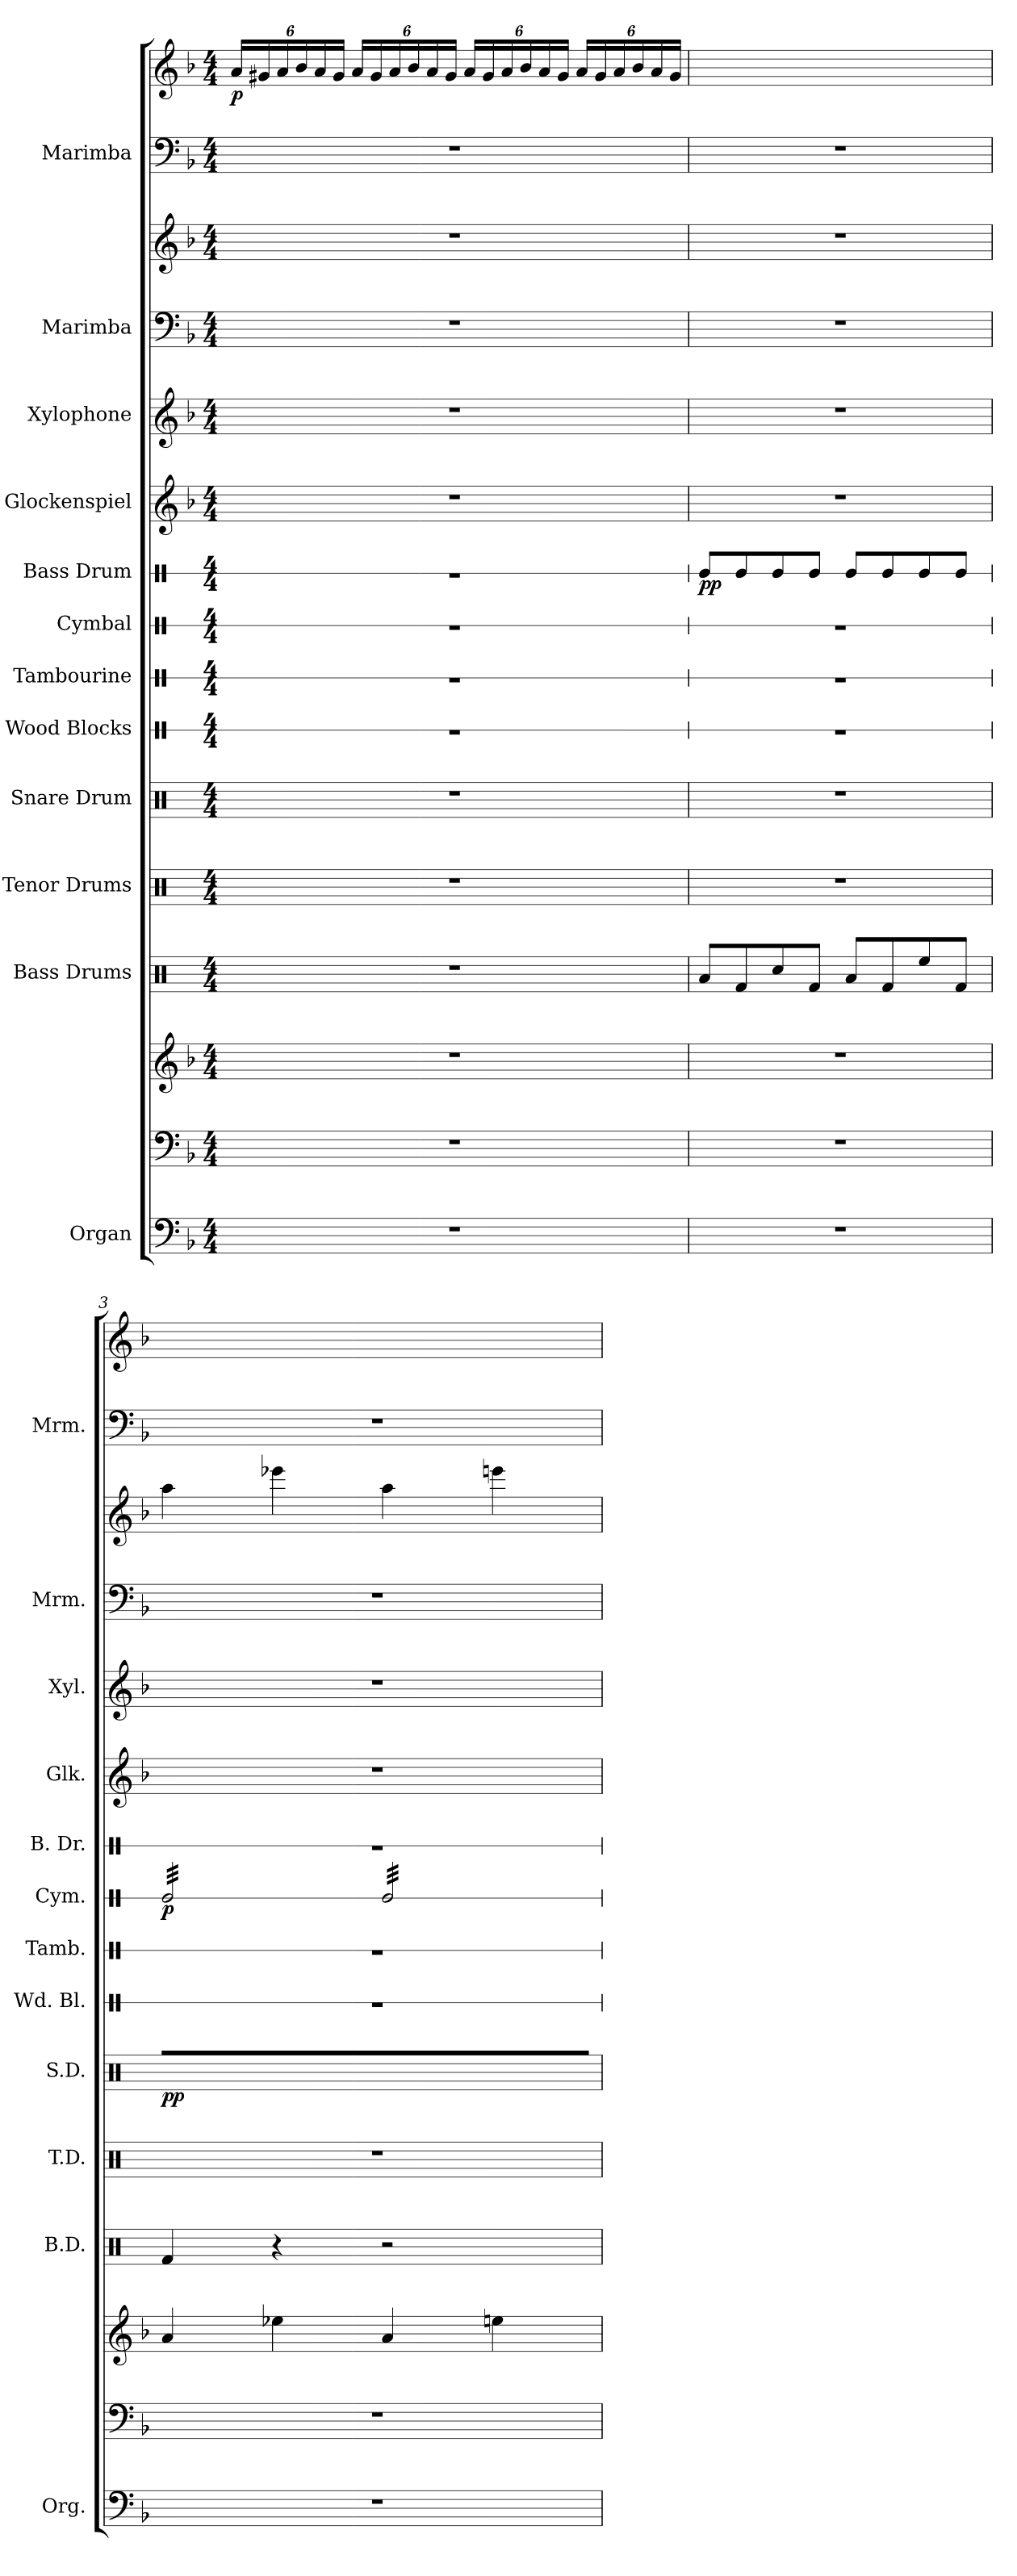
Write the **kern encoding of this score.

**kern	**kern	**kern	**kern	**kern	**kern	**dynam	**kern	**kern	**kern	**dynam	**kern	**dynam	**kern	**kern	**kern	**kern	**kern	**kern	**dynam
*part12	*part12	*part12	*part11	*part10	*part9	*part9	*part8	*part7	*part6	*part6	*part5	*part5	*part4	*part3	*part2	*part2	*part1	*part1	*part1
*staff16	*staff15	*staff14	*staff13	*staff12	*staff11	*staff11	*staff10	*staff9	*staff8	*staff8	*staff7	*staff7	*staff6	*staff5	*staff4	*staff3	*staff2	*staff1	*staff1/2
*I"Organ	*	*	*I"Bass Drums	*I"Tenor Drums	*I"Snare Drum	*	*I"Wood Blocks	*I"Tambourine	*I"Cymbal	*	*I"Bass Drum	*	*I"Glockenspiel	*I"Xylophone	*I"Marimba	*	*I"Marimba	*	*
*I'Org.	*	*	*I'B.D.	*I'T.D.	*I'S.D.	*	*I'Wd. Bl.	*I'Tamb.	*I'Cym.	*	*I'B. Dr.	*	*I'Glk.	*I'Xyl.	*I'Mrm.	*	*I'Mrm.	*	*
*	*	*	*	*	*	*	*stria1	*stria1	*stria1	*	*stria1	*	*	*	*	*	*	*	*
*clefF4	*clefF4	*clefG2	*clefX	*clefX	*clefX	*	*clefX	*clefX	*clefX	*	*clefX	*	*clefG2	*clefG2	*clefF4	*clefG2	*clefF4	*clefG2	*
*	*	*	*	*	*	*	*	*	*	*	*	*	*ITrd-14c-24	*ITrd-7c-12	*	*	*	*	*
*k[b-]	*k[b-]	*k[b-]	*k[]	*k[]	*k[]	*	*k[]	*k[]	*k[]	*	*k[]	*	*k[b-]	*k[b-]	*k[b-]	*k[b-]	*k[b-]	*k[b-]	*
*M4/4	*M4/4	*M4/4	*M4/4	*M4/4	*M4/4	*	*M4/4	*M4/4	*M4/4	*	*M4/4	*	*M4/4	*M4/4	*M4/4	*M4/4	*M4/4	*M4/4	*
*MM100	*MM100	*MM100	*MM100	*MM100	*MM100	*	*MM100	*MM100	*MM100	*	*MM100	*	*MM100	*MM100	*MM100	*MM100	*MM100	*MM100	*
*	*	*	*	*	*	*	*	*	*	*	*	*	*	*	*	*	*	*Xbrackettup	*
=1	=1	=1	=1	=1	=1	=1	=1	=1	=1	=1	=1	=1	=1	=1	=1	=1	=1	=1	=1
!	!	!	!	!	!	!	!	!	!	!	!	!	!	!	!	!	!	!	!LO:DY:b
1r	1r	1r	1r	1r	1r	.	1r	1r	1r	.	1r	.	1r	1r	1r	1r	1r	24a/LL	p
.	.	.	.	.	.	.	.	.	.	.	.	.	.	.	.	.	.	24g#X/	.
.	.	.	.	.	.	.	.	.	.	.	.	.	.	.	.	.	.	24a/	.
.	.	.	.	.	.	.	.	.	.	.	.	.	.	.	.	.	.	24b-/	.
.	.	.	.	.	.	.	.	.	.	.	.	.	.	.	.	.	.	24a/	.
.	.	.	.	.	.	.	.	.	.	.	.	.	.	.	.	.	.	24g#/JJ	.
.	.	.	.	.	.	.	.	.	.	.	.	.	.	.	.	.	.	24a/LL	.
.	.	.	.	.	.	.	.	.	.	.	.	.	.	.	.	.	.	24g#/	.
.	.	.	.	.	.	.	.	.	.	.	.	.	.	.	.	.	.	24a/	.
.	.	.	.	.	.	.	.	.	.	.	.	.	.	.	.	.	.	24b-/	.
.	.	.	.	.	.	.	.	.	.	.	.	.	.	.	.	.	.	24a/	.
.	.	.	.	.	.	.	.	.	.	.	.	.	.	.	.	.	.	24g#/JJ	.
.	.	.	.	.	.	.	.	.	.	.	.	.	.	.	.	.	.	24a/LL	.
.	.	.	.	.	.	.	.	.	.	.	.	.	.	.	.	.	.	24g#/	.
.	.	.	.	.	.	.	.	.	.	.	.	.	.	.	.	.	.	24a/	.
.	.	.	.	.	.	.	.	.	.	.	.	.	.	.	.	.	.	24b-/	.
.	.	.	.	.	.	.	.	.	.	.	.	.	.	.	.	.	.	24a/	.
.	.	.	.	.	.	.	.	.	.	.	.	.	.	.	.	.	.	24g#/JJ	.
.	.	.	.	.	.	.	.	.	.	.	.	.	.	.	.	.	.	24a/LL	.
.	.	.	.	.	.	.	.	.	.	.	.	.	.	.	.	.	.	24g#/	.
.	.	.	.	.	.	.	.	.	.	.	.	.	.	.	.	.	.	24a/	.
.	.	.	.	.	.	.	.	.	.	.	.	.	.	.	.	.	.	24b-/	.
.	.	.	.	.	.	.	.	.	.	.	.	.	.	.	.	.	.	24a/	.
.	.	.	.	.	.	.	.	.	.	.	.	.	.	.	.	.	.	24g#/JJ	.
=2	=2	=2	=2	=2	=2	=2	=2	=2	=2	=2	=2	=2	=2	=2	=2	=2	=2	=2	=2
!	!	!	!	!	!	!	!	!	!	!	!	!LO:DY:b	!	!	!	!	!	!	!
1r	1r	1r	8Ra/L	1r	1r	.	1r	1r	1r	.	8Re/L	pp	1r	1r	1r	1r	1r	1ryy	.
.	.	.	8Rf/	.	.	.	.	.	.	.	8Re/	.	.	.	.	.	.	.	.
.	.	.	8Rcc/	.	.	.	.	.	.	.	8Re/	.	.	.	.	.	.	.	.
.	.	.	8Rf/J	.	.	.	.	.	.	.	8Re/J	.	.	.	.	.	.	.	.
.	.	.	8Ra/L	.	.	.	.	.	.	.	8Re/L	.	.	.	.	.	.	.	.
.	.	.	8Rf/	.	.	.	.	.	.	.	8Re/	.	.	.	.	.	.	.	.
.	.	.	8Ree/	.	.	.	.	.	.	.	8Re/	.	.	.	.	.	.	.	.
.	.	.	8Rf/J	.	.	.	.	.	.	.	8Re/J	.	.	.	.	.	.	.	.
!!LO:PB:g=z
=3	=3	=3	=3	=3	=3	=3	=3	=3	=3	=3	=3	=3	=3	=3	=3	=3	=3	=3	=3
!	!	!	!	!	!	!LO:DY:b	!	!	!	!LO:DY:b	!	!	!	!	!	!	!	!	!
*	*	*	*	*	*tremolo	*	*	*	*	*	*	*	*	*	*	*	*	*	*
*	*	*	*	*	*	*	*	*	*tremolo	*	*	*	*	*	*	*	*	*	*
1r	1r	4a/	4Rf/	1r	32RLLL	pp	1r	1r	(32Re/LLL	p	1r	.	1r	1r	1r	4aa\	1r	1ryy	.
.	.	.	.	.	32R	.	.	.	(32Re/	.	.	.	.	.	.	.	.	.	.
.	.	.	.	.	32R	.	.	.	(32Re/	.	.	.	.	.	.	.	.	.	.
.	.	.	.	.	32R	.	.	.	(32Re/	.	.	.	.	.	.	.	.	.	.
.	.	.	.	.	32R	.	.	.	(32Re/	.	.	.	.	.	.	.	.	.	.
.	.	.	.	.	32R	.	.	.	(32Re/	.	.	.	.	.	.	.	.	.	.
.	.	.	.	.	32R	.	.	.	(32Re/	.	.	.	.	.	.	.	.	.	.
.	.	.	.	.	32R	.	.	.	(32Re/	.	.	.	.	.	.	.	.	.	.
.	.	4ee-X\	4r	.	32R	.	.	.	(32Re/	.	.	.	.	.	.	4eee-X\	.	.	.
.	.	.	.	.	32R	.	.	.	(32Re/	.	.	.	.	.	.	.	.	.	.
.	.	.	.	.	32R	.	.	.	(32Re/	.	.	.	.	.	.	.	.	.	.
.	.	.	.	.	32R	.	.	.	(32Re/	.	.	.	.	.	.	.	.	.	.
.	.	.	.	.	32R	.	.	.	(32Re/	.	.	.	.	.	.	.	.	.	.
.	.	.	.	.	32R	.	.	.	(32Re/	.	.	.	.	.	.	.	.	.	.
.	.	.	.	.	32R	.	.	.	(32Re/	.	.	.	.	.	.	.	.	.	.
.	.	.	.	.	32R	.	.	.	(32Re/JJJ	.	.	.	.	.	.	.	.	.	.
.	.	4a/	2r	.	32R	.	.	.	32Re/)LLL	.	.	.	.	.	.	4aa\	.	.	.
.	.	.	.	.	32R	.	.	.	32Re/)	.	.	.	.	.	.	.	.	.	.
.	.	.	.	.	32R	.	.	.	32Re/)	.	.	.	.	.	.	.	.	.	.
.	.	.	.	.	32R	.	.	.	32Re/)	.	.	.	.	.	.	.	.	.	.
.	.	.	.	.	32R	.	.	.	32Re/)	.	.	.	.	.	.	.	.	.	.
.	.	.	.	.	32R	.	.	.	32Re/)	.	.	.	.	.	.	.	.	.	.
.	.	.	.	.	32R	.	.	.	32Re/)	.	.	.	.	.	.	.	.	.	.
.	.	.	.	.	32R	.	.	.	32Re/)	.	.	.	.	.	.	.	.	.	.
.	.	4een\	.	.	32R	.	.	.	32Re/)	.	.	.	.	.	.	4eeen\	.	.	.
.	.	.	.	.	32R	.	.	.	32Re/)	.	.	.	.	.	.	.	.	.	.
.	.	.	.	.	32R	.	.	.	32Re/)	.	.	.	.	.	.	.	.	.	.
.	.	.	.	.	32R	.	.	.	32Re/)	.	.	.	.	.	.	.	.	.	.
.	.	.	.	.	32R	.	.	.	32Re/)	.	.	.	.	.	.	.	.	.	.
.	.	.	.	.	32R	.	.	.	32Re/)	.	.	.	.	.	.	.	.	.	.
.	.	.	.	.	32R	.	.	.	32Re/)	.	.	.	.	.	.	.	.	.	.
.	.	.	.	.	32RJJJ	.	.	.	32Re/)JJJ	.	.	.	.	.	.	.	.	.	.
*	*	*	*	*	*	*	*	*	*Xtremolo	*	*	*	*	*	*	*	*	*	*
*	*	*	*	*	*Xtremolo	*	*	*	*	*	*	*	*	*	*	*	*	*	*
=	=	=	=	=	=	=	=	=	=	=	=	=	=	=	=	=	=	=	=
*-	*-	*-	*-	*-	*-	*-	*-	*-	*-	*-	*-	*-	*-	*-	*-	*-	*-	*-	*-
